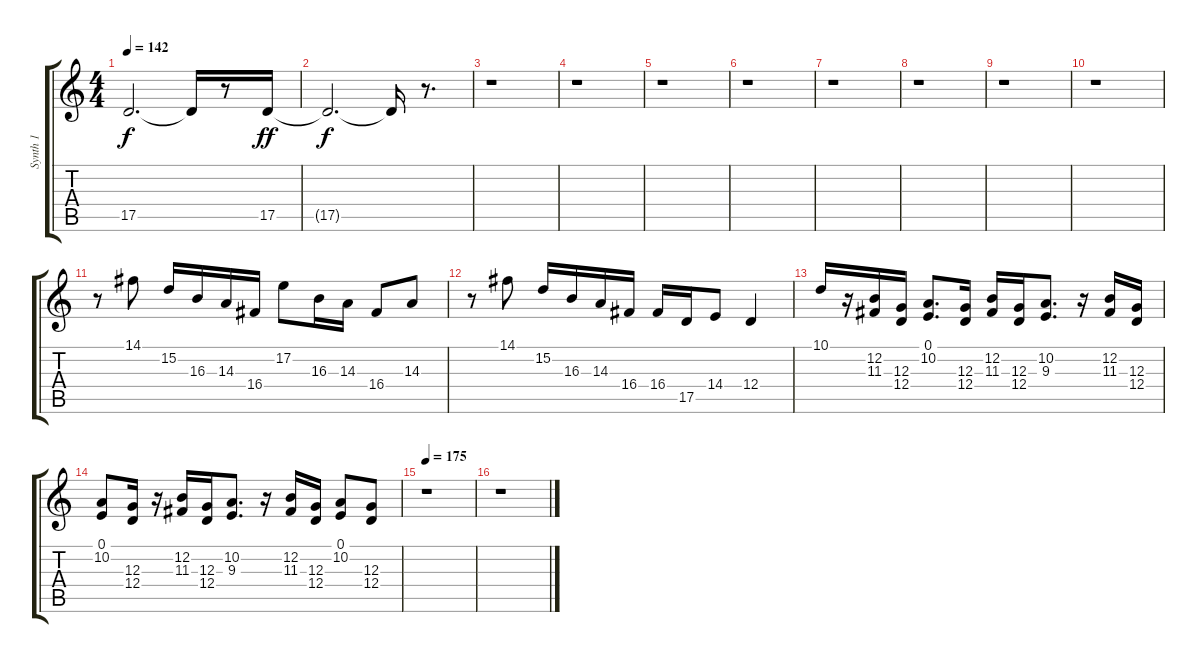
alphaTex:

\track ("Synth 1" "Synth 1") {instrument lead2sawtooth}
\staff {score tabs}
\tuning (E4 B3 G3 D3 A2 E2) {hide}
\ts (4 4)
\tempo 142
\clef g2
\ks c
17.5{t}.2{d dy f} 17.5{t}.16 r.8 17.5.16{dy ff} |
17.5{t}.2{d dy f} 17.5{t}.16 r.8{d} |
r.1 |
r.1 |
r.1 |
r.1 |
r.1 |
r.1 |
r.1 |
r.1 |
r.8 14.1.8 15.2.16 16.3.16 14.3.16 16.4.16 17.2.8 16.3.16 14.3.16 16.4.8 14.3.8 |
r.8 14.1.8 15.2.16 16.3.16 14.3.16 16.4.16 16.4.16 17.5.16 14.4.8 12.4.4 |
10.1.16 r.16 (12.2 11.3).16 (12.3 12.4).16 (0.1 10.2).8{d} (12.3 12.4).16 (12.2 11.3).16 (12.3 12.4).16 (10.2 9.3).8{d} r.16 (12.2 11.3).16 (12.3 12.4).16 |
(0.1 10.2).8 (12.3 12.4).16 r.16 (12.2 11.3).16 (12.3 12.4).16 (10.2 9.3).8{d} r.16 (12.2 11.3).16 (12.3 12.4).16 (0.1 10.2).8 (12.3 12.4).8 |
\tempo 175
r.1 |
r.1
